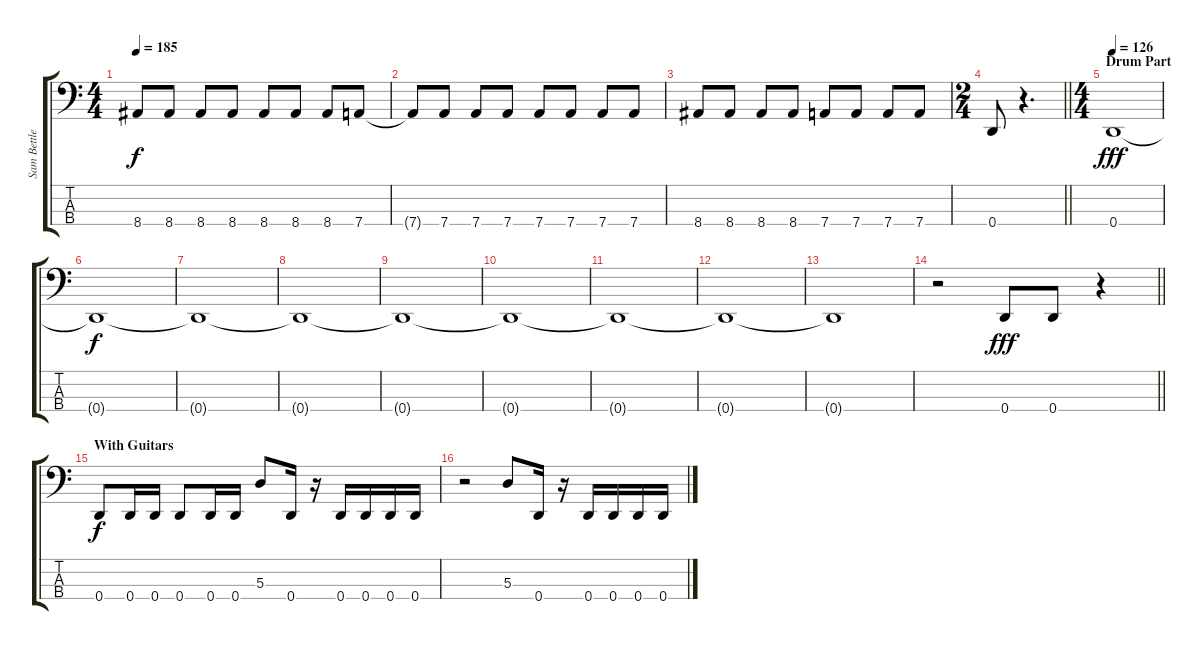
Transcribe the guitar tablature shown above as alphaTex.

\track ("Sam Bettley (Bass)" "Sam Bettle") {instrument electricbasspick}
\staff {score tabs}
\tuning (G2 D2 A1 D1) {hide}
\ts (4 4)
\tempo 185
\clef f4
\ks c
8.4{t}.8{dy f} 8.4.8 8.4.8 8.4.8 8.4.8 8.4.8 8.4.8 7.4.8 |
7.4{t}.8 7.4.8 7.4.8 7.4.8 7.4.8 7.4.8 7.4.8 7.4.8 |
8.4.8 8.4.8 8.4.8 8.4.8 7.4.8 7.4.8 7.4.8 7.4.8 |
\ts (2 4)
\barLineRight lightlight
0.4.8 r.4{d} |
\ts (4 4)
\section ("" "Drum Part")
\tempo 126
0.4.1{dy fff} |
0.4{t}.1{dy f} |
0.4{t}.1 |
0.4{t}.1 |
0.4{t}.1 |
0.4{t}.1{volume 0} |
0.4{t}.1 |
0.4{t}.1 |
0.4{t}.1 |
\barLineRight lightlight
r.2{volume 12} 0.4.8{dy fff} 0.4.8 r.4 |
\section ("" "With Guitars")
0.4.8{dy f} 0.4.16 0.4.16 0.4.8 0.4.16 0.4.16 5.3.8 0.4.16 r.16 0.4.16 0.4.16 0.4.16 0.4.16 |
r.2 5.3.8 0.4.16 r.16 0.4.16 0.4.16 0.4.16 0.4.16
